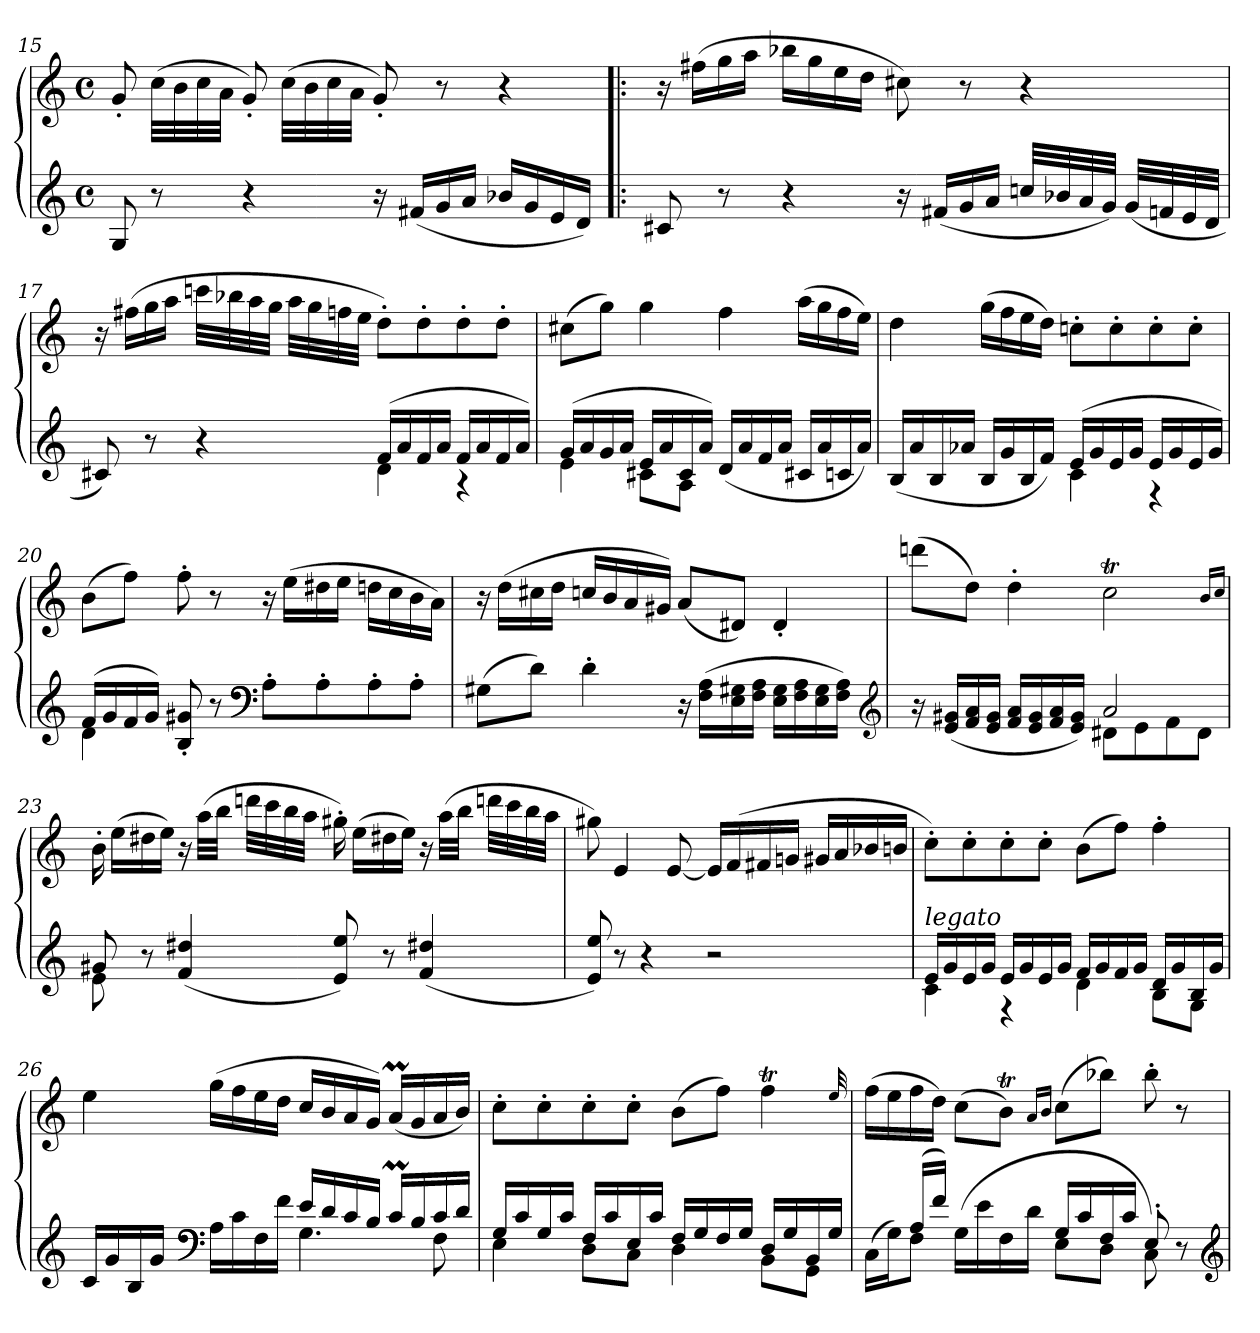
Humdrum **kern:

**kern	**kern
*part1	*part1
*staff2	*staff1
*clefG2	*clefG2
*k[]	*k[]
*C:	*C:
*M4/4	*M4/4
*met(c)	*met(c)
=15	=15
8G	8g'
8r	(32ccLLL
.	32b
.	32cc
.	32aJJJ
4r	8g')
.	(32ccLLL
.	32b
.	32cc
.	32aJJJ
16r	8g')
(16f#XLL	.
16g	8r
16aJJ	.
16b-XLL	4r
16g	.
16e	.
16dJJ)	.
=16!|:	=16!|:
8c#X	16r
.	(16ff#XLL
8r	16gg
.	16aaJJ
4r	16bb-XLL
.	16gg
.	16ee
.	16ddJJ
16r	8cc#X)
(16f#XLL	.
16g	8r
16aJJ	.
32ccnLLL	4r
32b-X	.
32a	.
32gJJJ)	.
(32gLLL	.
32fn	.
32e	.
32dJJJ	.
=17	=17
*^	*
8c#X)	2ryy	16r
.	.	(16ff#XLL
8r	.	16gg
.	.	16aaJJ
4r	.	32cccnLLL
.	.	32bb-X
.	.	32aa
.	.	32ggJJJ
.	.	32aaLLL
.	.	32gg
.	.	32ffn
.	.	32eeJJJ
(16fLL	4d	8dd'L)
16a	.	.
16f	.	8dd'
16aJJ	.	.
16fLL	4r	8dd'
16a	.	.
16f	.	8dd'J
16aJJ)	.	.
=18	=18	=18
(16gLL	4e	(8cc#XL
16a	.	.
16g	.	8ggJ)
16aJJ	.	.
16eLL	8c#XL	4gg
16a	.	.
16c#	8AJ	.
16aJJ)	.	.
(16dLL	2ryy	4ff
16a	.	.
16f	.	.
16aJJ	.	.
16c#XLL	.	(16aaLL
16a	.	16gg
16cn	.	16ff
16aJJ)	.	16eeJJ)
=19	=19	=19
(16BLL	2ryy	4dd
16a	.	.
16B	.	.
16a-XJJ	.	.
16BLL	.	(16ggLL
16g	.	16ff
16B	.	16ee
16fJJ)	.	16ddJJ)
(16eLL	4c	8ccn'L
16g	.	.
16e	.	8cc'
16gJJ	.	.
16eLL	4r	8cc'
16g	.	.
16e	.	8cc'J
16gJJ)	.	.
=20	=20	=20
(16fLL	4d	(8bL
16g	.	.
16f	.	8ffJ)
16gJJ)	.	.
4ryy	8B'/ 8g#X'/	8ff'
.	8r	8r
*clefF4	*	*
2ryy	8A'L	16r
.	.	(16eeLL
.	8A'	16dd#X
.	.	16eeJJ
.	8A'	16ddnLL
.	.	16cc
.	8A'J	16b
.	.	16aJJ)
*v	*v	*
=21	=21
(8G#XL	16r
.	(16ddLL
8dJ)	16cc#X
.	16ddJJ
4d'	16ccnLL
.	16b
.	16a
.	16g#XJJ)
16r	(8aL
(16F 16ALL	.
16E 16G#X	8d#XJ)
16F 16AJJ	.
16E 16G#LL	4d#'
16F 16A	.
16E 16G#	.
16F 16AJJ)	.
*clefG2	*
=22	=22
*^	*
16r	2ryy	(8dddnL
(16e 16g#XLL	.	.
16f 16a	.	8ddJ)
16e 16g#JJ	.	.
16f 16aLL	.	4dd'
16e 16g#	.	.
16f 16a	.	.
16e 16g#JJ)	.	.
2a	8d#XL	2ccT
.	8e	.
.	8f	.
.	8d#J	.
.	.	16qbLL
.	.	16qccJJ
=23	=23	=23
8g#X	8e	16b'
.	.	(16eeLL
8r	8ryy	16dd#X
.	.	16eeJJ)
(<4f 4dd#X	2.ryy	16r
.	.	(32aaLLL
.	.	32bbJJJ
.	.	32dddnLLL
.	.	32ccc
.	.	32bb
.	.	32aaJJJ
8e 8ee)	.	16gg#X')
.	.	(16eeLL
8r	.	16dd#X
.	.	16eeJJ)
(<4f 4dd#X	.	16r
.	.	(32aaLLL
.	.	32bbJJJ
.	.	32dddnLLL
.	.	32ccc
.	.	32bb
.	.	32aaJJJ
*v	*v	*
=24	=24
8e 8ee)	8gg#X)
8r	4e
4r	.
.	[8e
2r	16eLL]
.	(16f
.	16f#X
.	16gnJJ
.	16g#XLL
.	16a
.	16b-X
.	16bnJJ
=25	=25
*^	*
!LO:TX:a:i:t=legato	!	!
16eLL	4c	8cc'L)
16g	.	.
16e	.	8cc'
16gJJ	.	.
16eLL	4r	8cc'
16g	.	.
16e	.	8cc'J
16gJJ	.	.
16fLL	4d	(8bL
16g	.	.
16f	.	8ffJ)
16gJJ	.	.
16dLL	8BL	4ff'
16g	.	.
16B	8GJ	.
16gJJ	.	.
=26	=26	=26
4ryy	16cLL	4ee
.	16g	.
.	16B	.
.	16gJJ	.
*clefF4	*	*
4ryy	16ALL	(16ggLL
.	16c	16ff
.	16F	16ee
.	16fJJ	16ddJJ
16eLL	4.G	16ccLL
16d	.	16b
16c	.	16a
16BJJ	.	16gJJ)
16cMLL	.	(16aMLL
16B	.	16g
16c	8F	16a
16dJJ	.	16bJJ)
=27	=27	=27
16GLL	4E	8cc'L
16c	.	.
16G	.	8cc'
16cJJ	.	.
16FLL	8DL	8cc'
16c	.	.
16E	8CJ	8cc'J
16cJJ	.	.
16FLL	4D	(8bL
16G	.	.
16F	.	8ffJ)
16GJJ	.	.
16DLL	8BBL	4ffT
16G	.	.
16BB	8GGJ	.
16GJJ	.	.
.	.	32qqee/
=28	=28	=28
8ryy	(>16CLL	(16ffLL
.	16GJ)	16ee
(16ALL	8FJ	16ff
16fJJ)	.	16ddJJ)
4ryy	(>16GLL	(8ccL
.	16e	.
.	16F	8btJ)
.	16dJJ	.
.	.	16qaLL
.	.	16qbJJ
16GLL	8EL	(8ccL
16c	.	.
16F	8DJ	8bb-XJ)
16cJJ	.	.
8E'	8C)	8bb-'
8r	8ryy	8r
*v	*v	*
*clefG2	*
=	=
*-	*-
